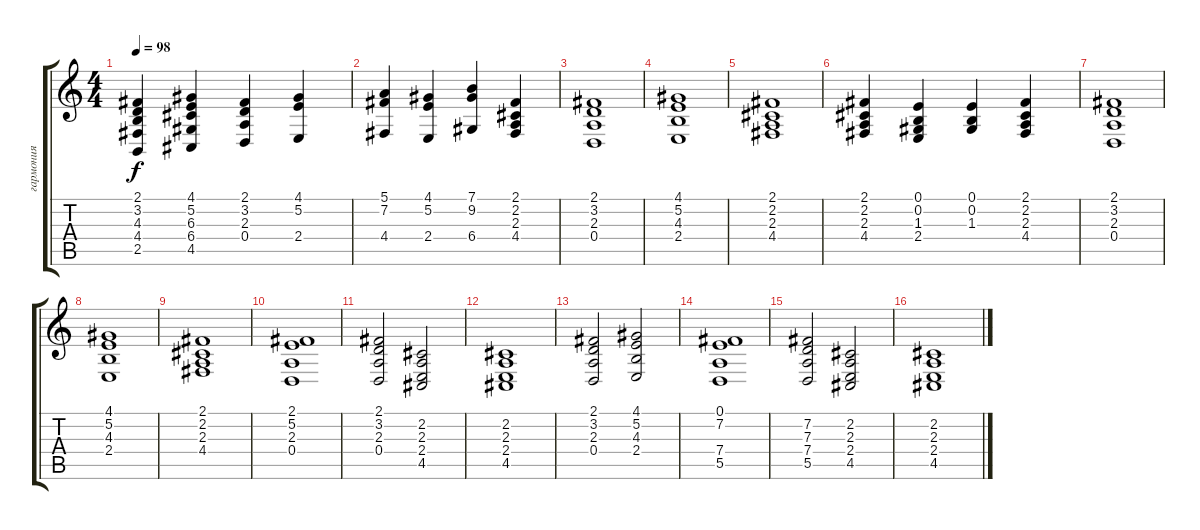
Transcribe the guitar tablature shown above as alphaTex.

\track ("гармония" "гармония") {instrument pad8sweep}
\staff {score tabs}
\tuning (E4 B3 G3 D3 A2 E2) {hide}
\ts (4 4)
\tempo 98
\clef g2
\ks c
(2.1 3.2 4.3 4.4 2.5).4{dy f} (4.1 5.2 6.3 6.4 4.5).4 (2.1 3.2 2.3 0.4).4 (4.1 5.2 2.4).4 |
(5.1 7.2 4.4).4 (4.1 5.2 2.4).4 (7.1 9.2 6.4).4 (2.1 2.2 2.3 4.4).4 |
(2.1 3.2 2.3 0.4).1 |
(4.1 5.2 4.3 2.4).1 |
(2.1 2.2 2.3 4.4).1 |
(2.1 2.2 2.3 4.4).4 (0.1 0.2 1.3 2.4).4 (0.1 0.2 1.3).4 (2.1 2.2 2.3 4.4).4 |
(2.1 3.2 2.3 0.4).1 |
(4.1 5.2 4.3 2.4).1 |
(2.1 2.2 2.3 4.4).1 |
(2.1 5.2 2.3 0.4).1 |
(2.1 3.2 2.3 0.4).2 (2.2 2.3 2.4 4.5).2 |
(2.2 2.3 2.4 4.5).1 |
(2.1 3.2 2.3 0.4).2 (4.1 5.2 4.3 2.4).2 |
(0.1 7.2 7.4 5.5).1 |
(7.2 7.3 7.4 5.5).2 (2.2 2.3 2.4 4.5).2 |
(2.2 2.3 2.4 4.5).1
